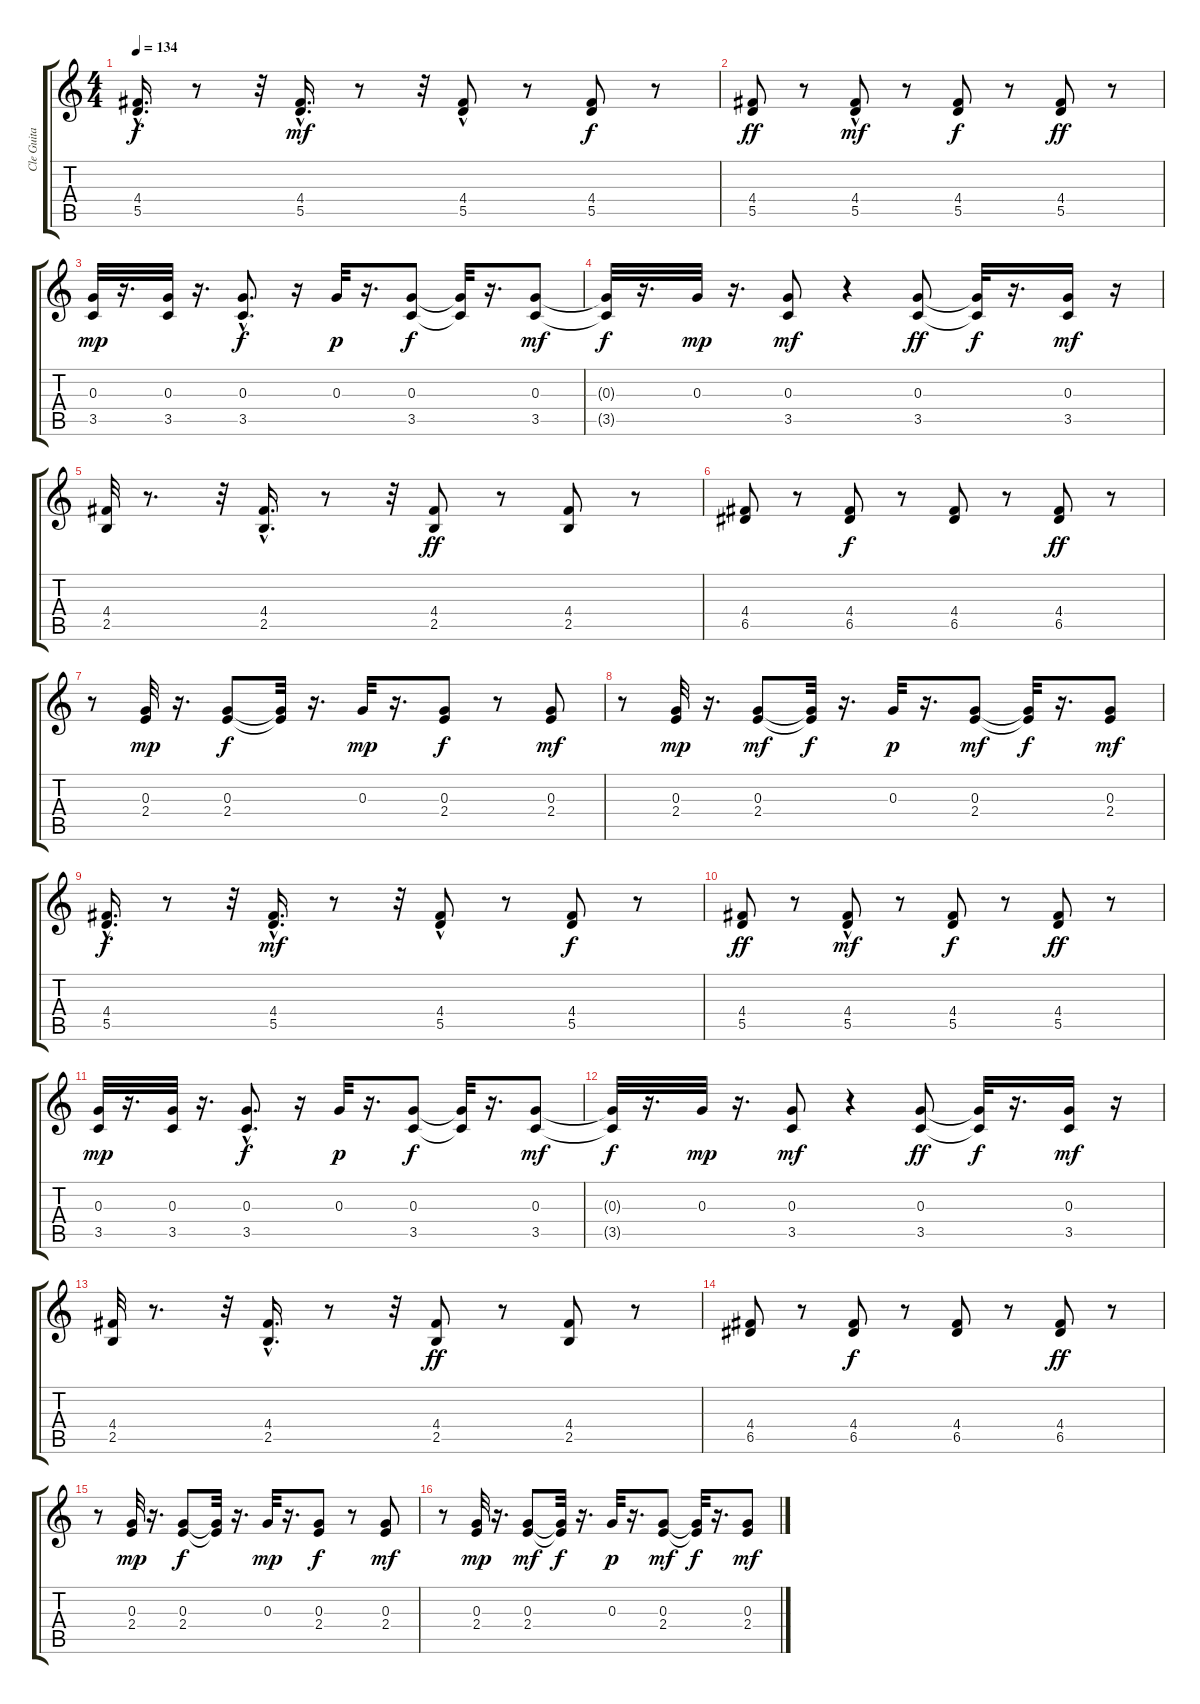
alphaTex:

\track ("Cle Guita" "Cle Guita") {instrument electricguitarclean}
\staff {score tabs}
\tuning (E4 B3 G3 D3 A2 E2) {hide}
\ts (4 4)
\tempo 134
\clef g2
\ks c
(4.4{hac} 5.5{hac}).16{d dy f} r.8 r.32 (4.4{hac} 5.5{hac}).16{d dy mf} r.8 r.32 (4.4 5.5{hac}).8 r.8 (4.4 5.5).8{dy f} r.8 |
(4.4 5.5).8{dy ff} r.8 (4.4 5.5{hac}).8{dy mf} r.8 (4.4 5.5).8{dy f} r.8 (4.4 5.5).8{dy ff} r.8 |
(0.3 3.5).32{dy mp} r.16{d} (0.3 3.5).32 r.16{d} (0.3{hac} 3.5).8{d dy f} r.16 0.3.32{dy p} r.16{d} (0.3 3.5).8{dy f} (0.3{t} 3.5{t}).32 r.16{d} (0.3 3.5).8{dy mf} |
(0.3{t} 3.5{t}).32{dy f} r.16{d} 0.3.32{dy mp} r.16{d} (0.3 3.5).8{dy mf} r.4 (0.3 3.5).8{dy ff} (0.3{t} 3.5{t}).32{dy f} r.16{d} (0.3 3.5).16{dy mf} r.16 |
(4.4 2.5).32 r.8{d} r.32 (4.4{hac} 2.5{hac}).16{d} r.8 r.32 (4.4 2.5).8{dy ff} r.8 (4.4 2.5).8 r.8 |
(4.4 6.5).8 r.8 (4.4 6.5).8{dy f} r.8 (4.4 6.5).8 r.8 (4.4 6.5).8{dy ff} r.8 |
r.8 (0.3 2.4).32{dy mp} r.16{d} (0.3 2.4).8{dy f} (0.3{t} 2.4{t}).32 r.16{d} 0.3.32{dy mp} r.16{d} (0.3 2.4).8{dy f} r.8 (0.3 2.4).8{dy mf} |
r.8 (0.3 2.4).32{dy mp} r.16{d} (0.3 2.4).8{dy mf} (0.3{t} 2.4{t}).32{dy f} r.16{d} 0.3.32{dy p} r.16{d} (0.3 2.4).8{dy mf} (0.3{t} 2.4{t}).32{dy f} r.16{d} (0.3 2.4).8{dy mf} |
(4.4{hac} 5.5{hac}).16{d dy f} r.8 r.32 (4.4{hac} 5.5{hac}).16{d dy mf} r.8 r.32 (4.4 5.5{hac}).8 r.8 (4.4 5.5).8{dy f} r.8 |
(4.4 5.5).8{dy ff} r.8 (4.4 5.5{hac}).8{dy mf} r.8 (4.4 5.5).8{dy f} r.8 (4.4 5.5).8{dy ff} r.8 |
(0.3 3.5).32{dy mp} r.16{d} (0.3 3.5).32 r.16{d} (0.3{hac} 3.5).8{d dy f} r.16 0.3.32{dy p} r.16{d} (0.3 3.5).8{dy f} (0.3{t} 3.5{t}).32 r.16{d} (0.3 3.5).8{dy mf} |
(0.3{t} 3.5{t}).32{dy f} r.16{d} 0.3.32{dy mp} r.16{d} (0.3 3.5).8{dy mf} r.4 (0.3 3.5).8{dy ff} (0.3{t} 3.5{t}).32{dy f} r.16{d} (0.3 3.5).16{dy mf} r.16 |
(4.4 2.5).32 r.8{d} r.32 (4.4{hac} 2.5{hac}).16{d} r.8 r.32 (4.4 2.5).8{dy ff} r.8 (4.4 2.5).8 r.8 |
(4.4 6.5).8 r.8 (4.4 6.5).8{dy f} r.8 (4.4 6.5).8 r.8 (4.4 6.5).8{dy ff} r.8 |
r.8 (0.3 2.4).32{dy mp} r.16{d} (0.3 2.4).8{dy f} (0.3{t} 2.4{t}).32 r.16{d} 0.3.32{dy mp} r.16{d} (0.3 2.4).8{dy f} r.8 (0.3 2.4).8{dy mf} |
r.8 (0.3 2.4).32{dy mp} r.16{d} (0.3 2.4).8{dy mf} (0.3{t} 2.4{t}).32{dy f} r.16{d} 0.3.32{dy p} r.16{d} (0.3 2.4).8{dy mf} (0.3{t} 2.4{t}).32{dy f} r.16{d} (0.3 2.4).8{dy mf}
